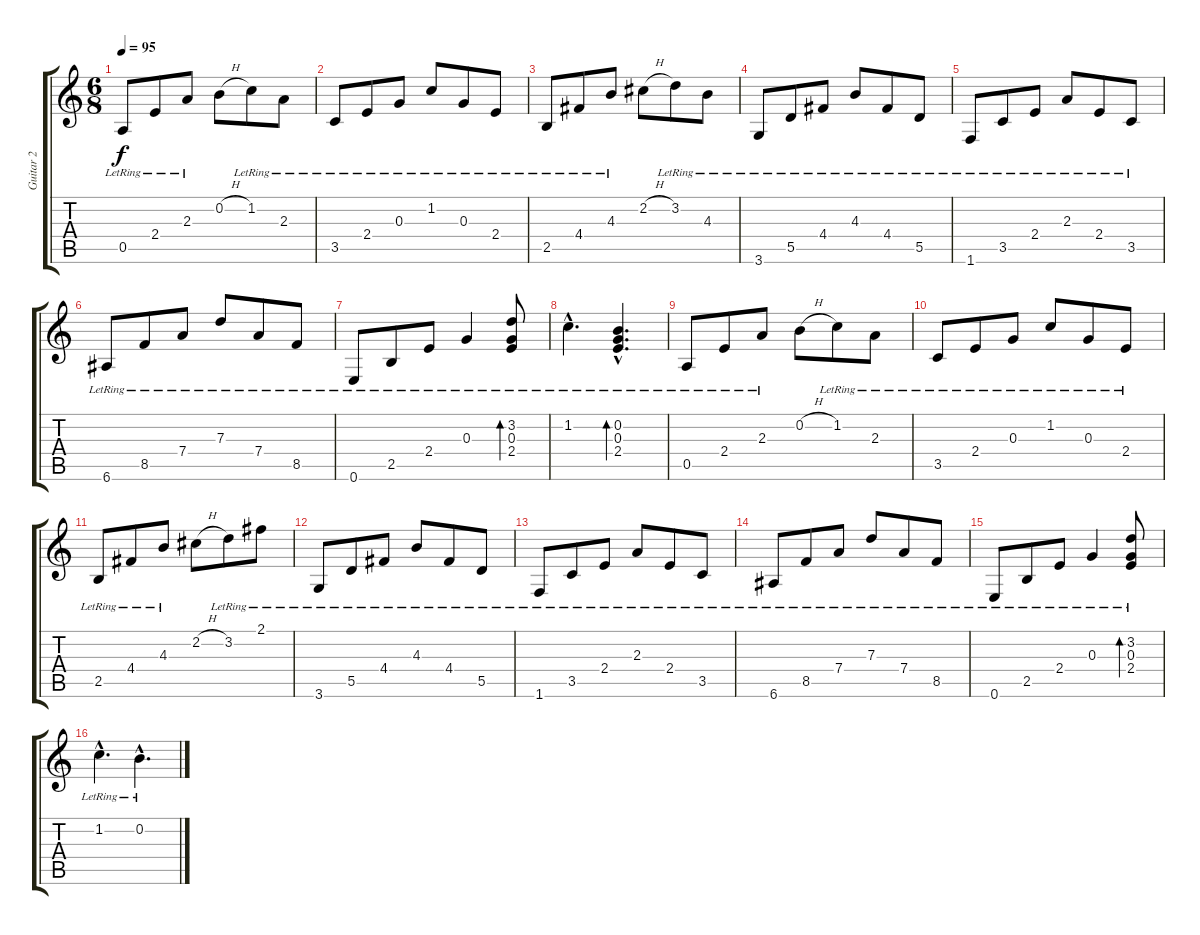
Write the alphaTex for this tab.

\track ("Guitar 2" "Guitar 2") {instrument electricguitarclean}
\staff {score tabs}
\tuning (E4 B3 G3 D3 A2 E2) {hide}
\ts (6 8)
\tempo 95
\clef g2
\ks c
0.5{lr}.8{dy f} 2.4{lr}.8 2.3{lr}.8 0.2{h}.8 1.2{lr}.8 2.3{lr}.8 |
3.5{lr}.8 2.4{lr}.8 0.3{lr}.8 1.2{lr}.8 0.3{lr}.8 2.4{lr}.8 |
2.5{lr}.8 4.4{lr}.8 4.3{lr}.8 2.2{h}.8 3.2{lr}.8 4.3{lr}.8 |
3.6{lr}.8 5.5{lr}.8 4.4{lr}.8 4.3{lr}.8 4.4{lr}.8 5.5{lr}.8 |
1.6{lr}.8 3.5{lr}.8 2.4{lr}.8 2.3{lr}.8 2.4{lr}.8 3.5{lr}.8 |
6.6{lr}.8 8.5{lr}.8 7.4{lr}.8 7.3{lr}.8 7.4{lr}.8 8.5{lr}.8 |
0.6{lr}.8 2.5{lr}.8 2.4{lr}.8 0.3{lr}.4 (3.2{lr} 0.3{lr} 2.4{lr}).8{bd 120} |
1.2{hac lr}.4{d} (0.2{hac lr} 0.3{hac lr} 2.4{hac lr}).4{d bd 120} |
0.5{lr}.8 2.4{lr}.8 2.3{lr}.8 0.2{h}.8 1.2{lr}.8 2.3{lr}.8 |
3.5{lr}.8 2.4{lr}.8 0.3{lr}.8 1.2{lr}.8 0.3{lr}.8 2.4{lr}.8 |
2.5{lr}.8 4.4{lr}.8 4.3{lr}.8 2.2{h}.8 3.2{lr}.8 2.1{lr}.8 |
3.6{lr}.8 5.5{lr}.8 4.4{lr}.8 4.3{lr}.8 4.4{lr}.8 5.5{lr}.8 |
1.6{lr}.8 3.5{lr}.8 2.4{lr}.8 2.3{lr}.8 2.4{lr}.8 3.5{lr}.8 |
6.6{lr}.8 8.5{lr}.8 7.4{lr}.8 7.3{lr}.8 7.4{lr}.8 8.5{lr}.8 |
0.6{lr}.8 2.5{lr}.8 2.4{lr}.8 0.3{lr}.4 (3.2{lr} 0.3{lr} 2.4{lr}).8{bd 120} |
1.2{hac lr}.4{d} 0.2{hac lr}.4{d}
